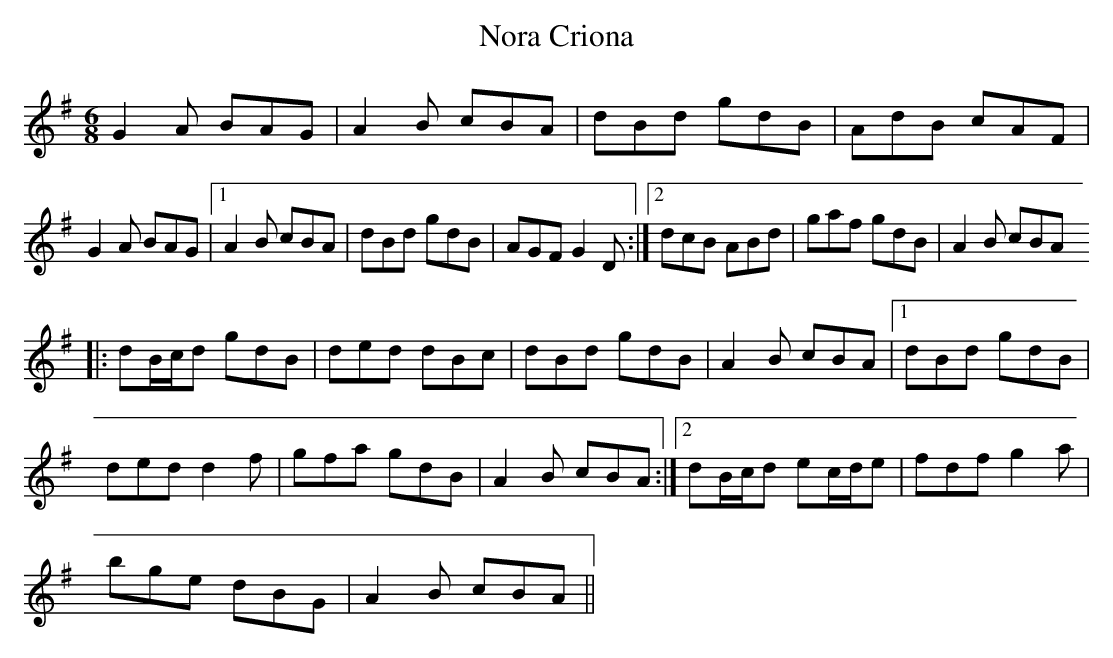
X:1
T:Nora Criona
M:6/8
L:1/8
K:G
G2A BAG|A2B cBA|dBd gdB|AdB cAF|!
G2A BAG|1 A2B cBA|dBd gdB|AGF G2D:|2 dcB ABd|gaf gdB|A2B cBA !
|:dB/c/d gdB|ded dBc|dBd gdB|A2B cBA|1 dBd gdB|!
ded d2f|gfa gdB|A2B cBA:|2 dB/c/d ec/d/e|fdf g2a|!
bge dBG|A2B cBA||
